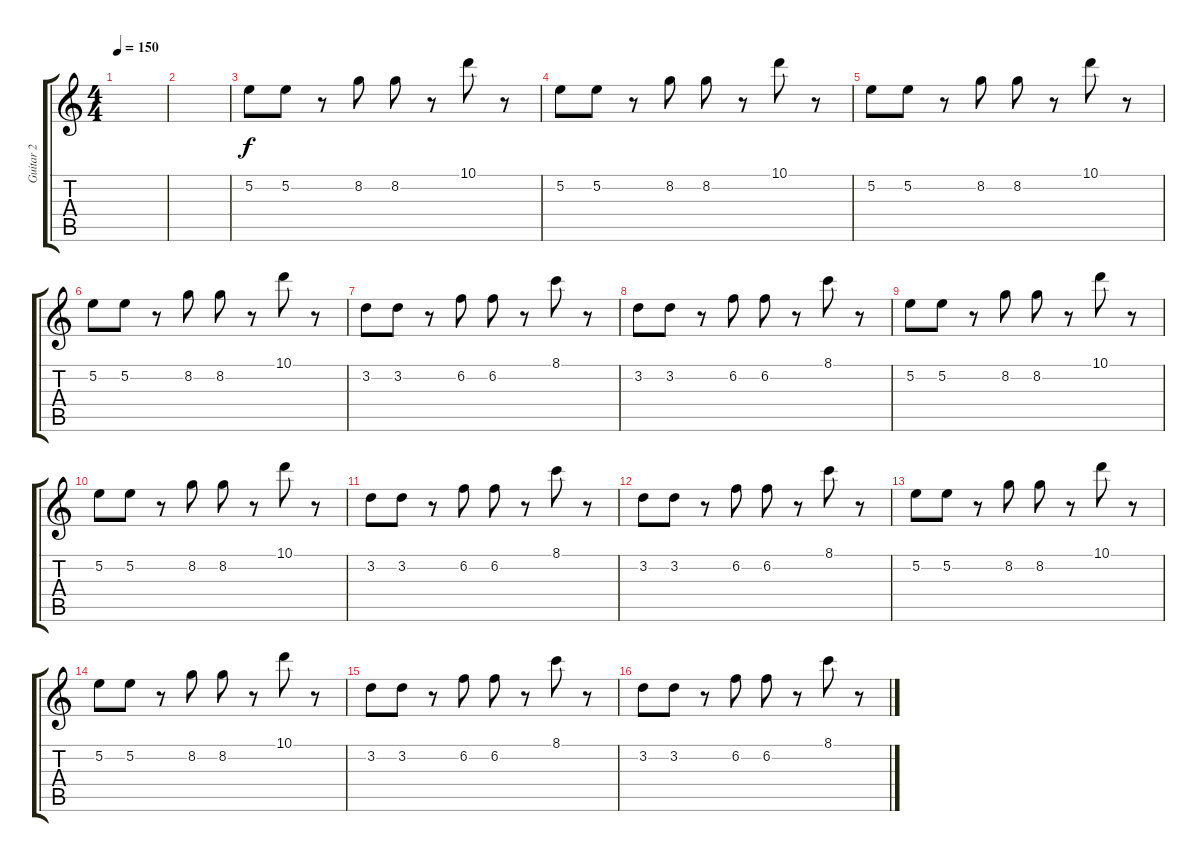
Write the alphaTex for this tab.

\track ("Guitar 2" "Guitar 2") {instrument distortionguitar}
\staff {score tabs}
\tuning (E4 B3 G3 D3 A2 E2) {hide}
\ts (4 4)
\tempo 150
\clef g2
\ks c
|
|
5.2.8 5.2.8 r.8 8.2.8 8.2.8 r.8 10.1.8 r.8 |
5.2.8 5.2.8 r.8 8.2.8 8.2.8 r.8 10.1.8 r.8 |
5.2.8 5.2.8 r.8 8.2.8 8.2.8 r.8 10.1.8 r.8 |
5.2.8 5.2.8 r.8 8.2.8 8.2.8 r.8 10.1.8 r.8 |
3.2.8 3.2.8 r.8 6.2.8 6.2.8 r.8 8.1.8 r.8 |
3.2.8 3.2.8 r.8 6.2.8 6.2.8 r.8 8.1.8 r.8 |
5.2.8 5.2.8 r.8 8.2.8 8.2.8 r.8 10.1.8 r.8 |
5.2.8 5.2.8 r.8 8.2.8 8.2.8 r.8 10.1.8 r.8 |
3.2.8 3.2.8 r.8 6.2.8 6.2.8 r.8 8.1.8 r.8 |
3.2.8 3.2.8 r.8 6.2.8 6.2.8 r.8 8.1.8 r.8 |
5.2.8 5.2.8 r.8 8.2.8 8.2.8 r.8 10.1.8 r.8 |
5.2.8 5.2.8 r.8 8.2.8 8.2.8 r.8 10.1.8 r.8 |
3.2.8 3.2.8 r.8 6.2.8 6.2.8 r.8 8.1.8 r.8 |
3.2.8 3.2.8 r.8 6.2.8 6.2.8 r.8 8.1.8 r.8
